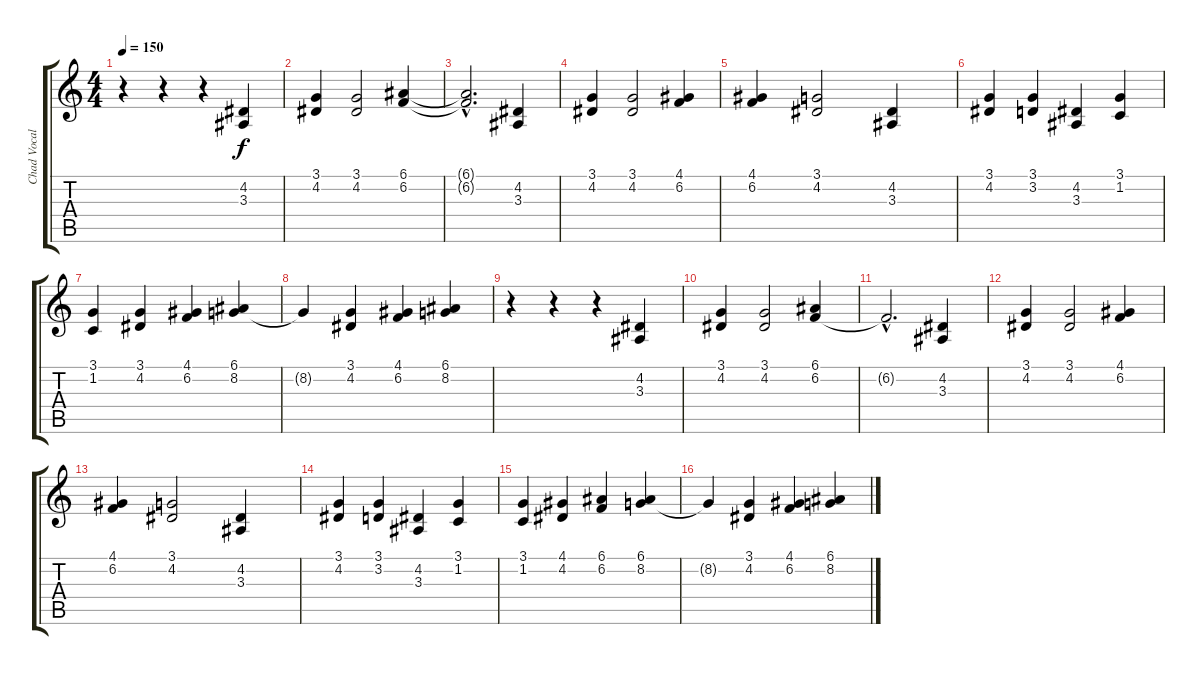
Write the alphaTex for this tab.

\track ("Chad Vocal" "Chad Vocal") {instrument stringensemble1}
\staff {score tabs}
\tuning (E4 B3 G3 D3 A2 E2) {hide}
\ts (4 4)
\tempo 150
\clef g2
\ks c
r.4{dy f} r.4 r.4 (4.2 3.3).4 |
(3.1 4.2).4 (3.1 4.2).2 (6.1 6.2).4 |
(6.1{hac t} 6.2{hac t}).2{d} (4.2 3.3).4 |
(3.1 4.2).4 (3.1 4.2).2 (4.1 6.2).4 |
(4.1 6.2).4 (3.1 4.2).2 (4.2 3.3).4 |
(3.1 4.2).4 (3.1 3.2).4 (4.2 3.3).4 (3.1 1.2).4 |
(3.1 1.2).4 (3.1 4.2).4 (4.1 6.2).4 (6.1 8.2).4 |
8.2{t}.4 (3.1 4.2).4 (4.1 6.2).4 (6.1 8.2).4 |
r.4 r.4 r.4 (4.2 3.3).4 |
(3.1 4.2).4 (3.1 4.2).2 (6.1 6.2).4 |
6.2{hac t}.2{d} (4.2 3.3).4 |
(3.1 4.2).4 (3.1 4.2).2 (4.1 6.2).4 |
(4.1 6.2).4 (3.1 4.2).2 (4.2 3.3).4 |
(3.1 4.2).4 (3.1 3.2).4 (4.2 3.3).4 (3.1 1.2).4 |
(3.1 1.2).4 (4.1 4.2).4 (6.1 6.2).4 (6.1 8.2).4 |
8.2{t}.4 (3.1 4.2).4 (4.1 6.2).4 (6.1 8.2).4
